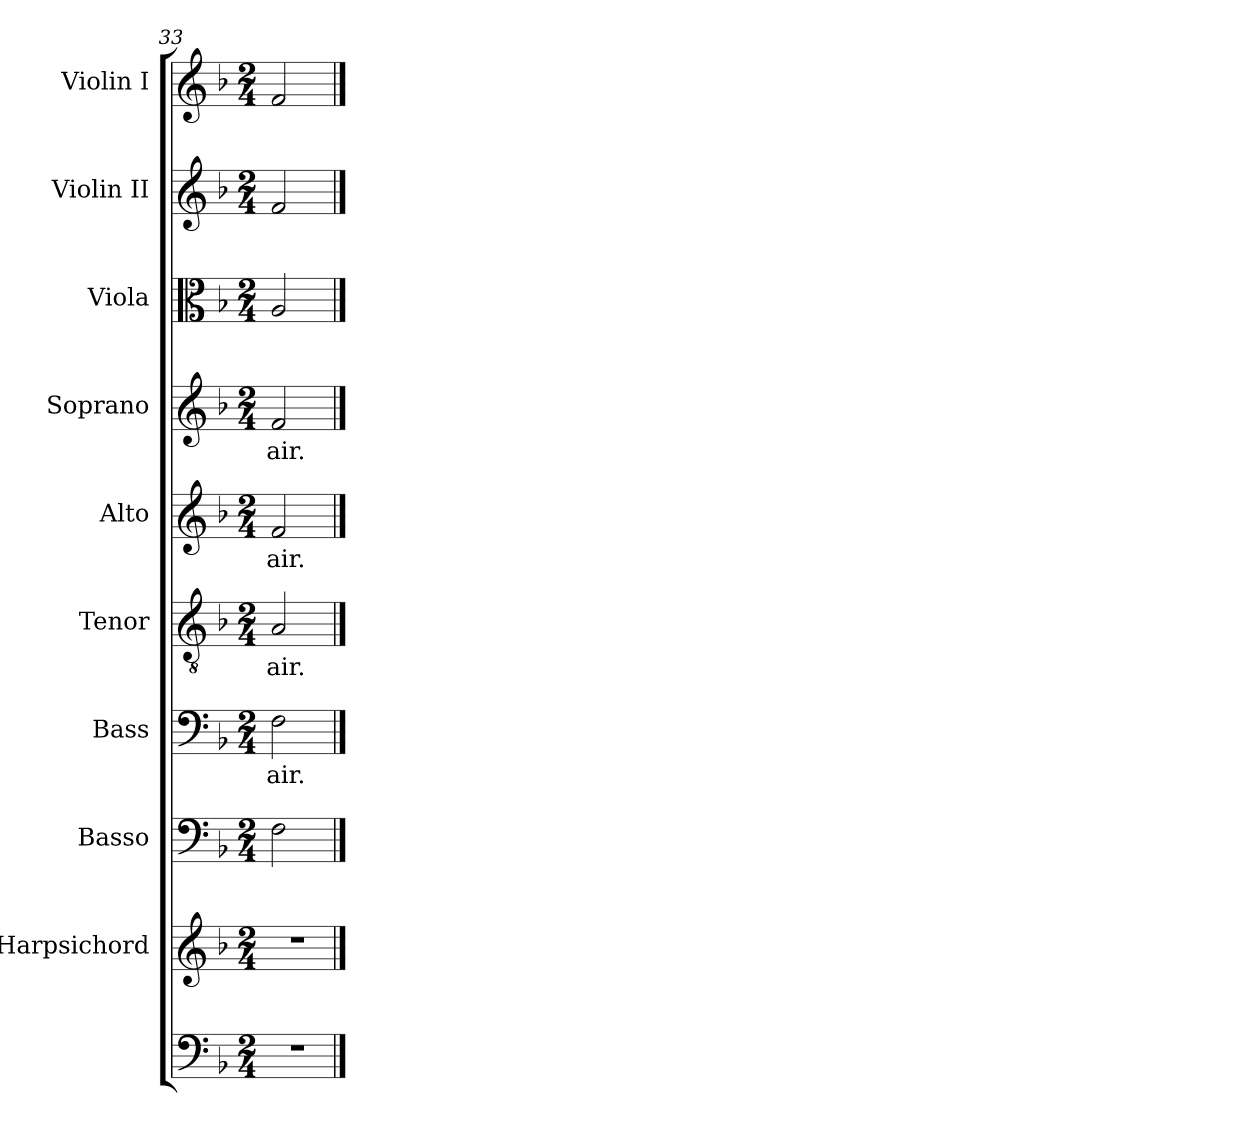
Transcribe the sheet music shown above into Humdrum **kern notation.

**kern	**kern	**kern	**kern	**text	**kern	**text	**kern	**text	**kern	**text	**kern	**kern	**kern
*part10	*part9	*part8	*part7	*part7	*part6	*part6	*part5	*part5	*part4	*part4	*part3	*part2	*part1
*staff10	*staff9	*staff8	*staff7	*staff7	*staff6	*staff6	*staff5	*staff5	*staff4	*staff4	*staff3	*staff2	*staff1
*	*I"Harpsichord	*I"Basso	*I"Bass	*	*I"Tenor	*	*I"Alto	*	*I"Soprano	*	*I"Viola	*I"Violin II	*I"Violin I
*	*I'Hrpsc	*I'Basso	*I'B.	*	*I'T.	*	*I'A.	*	*I'S.	*	*I'Vla.	*I'Vln. II	*I'Vln. I
*clefF4	*clefG2	*clefF4	*clefF4	*	*clefGv2	*	*clefG2	*	*clefG2	*	*clefC3	*clefG2	*clefG2
*	*	*	*	*	*ITrd7c12	*	*	*	*	*	*	*	*
*k[b-]	*k[b-]	*k[b-]	*k[b-]	*	*k[b-]	*	*k[b-]	*	*k[b-]	*	*k[b-]	*k[b-]	*k[b-]
*d:	*d:	*d:	*d:	*	*d:	*	*d:	*	*d:	*	*d:	*d:	*d:
*M2/4	*M2/4	*M2/4	*M2/4	*	*M2/4	*	*M2/4	*	*M2/4	*	*M2/4	*M2/4	*M2/4
=33	=33	=33	=33	=33	=33	=33	=33	=33	=33	=33	=33	=33	=33
!LO:N:vis=1	!LO:N:vis=1	!	!	!	!	!	!	!	!	!	!	!	!
!	!	!	!	!LO:LY:b:color=#000000	!	!	!	!	!	!	!	!	!
!	!	!	!	!	!	!LO:LY:b:color=#000000	!	!	!	!	!	!	!
!	!	!	!	!	!	!	!	!LO:LY:b:color=#000000	!	!	!	!	!
!	!	!	!	!	!	!	!	!	!	!LO:LY:b:color=#000000	!	!	!
2r	2r	2Fi\	2Fi\	air.	2AAi/	air.	2fi/	air.	2fi/	air.	2Ai/	2fi/	2fi/
==	==	==	==	==	==	==	==	==	==	==	==	==	==
*-	*-	*-	*-	*-	*-	*-	*-	*-	*-	*-	*-	*-	*-
